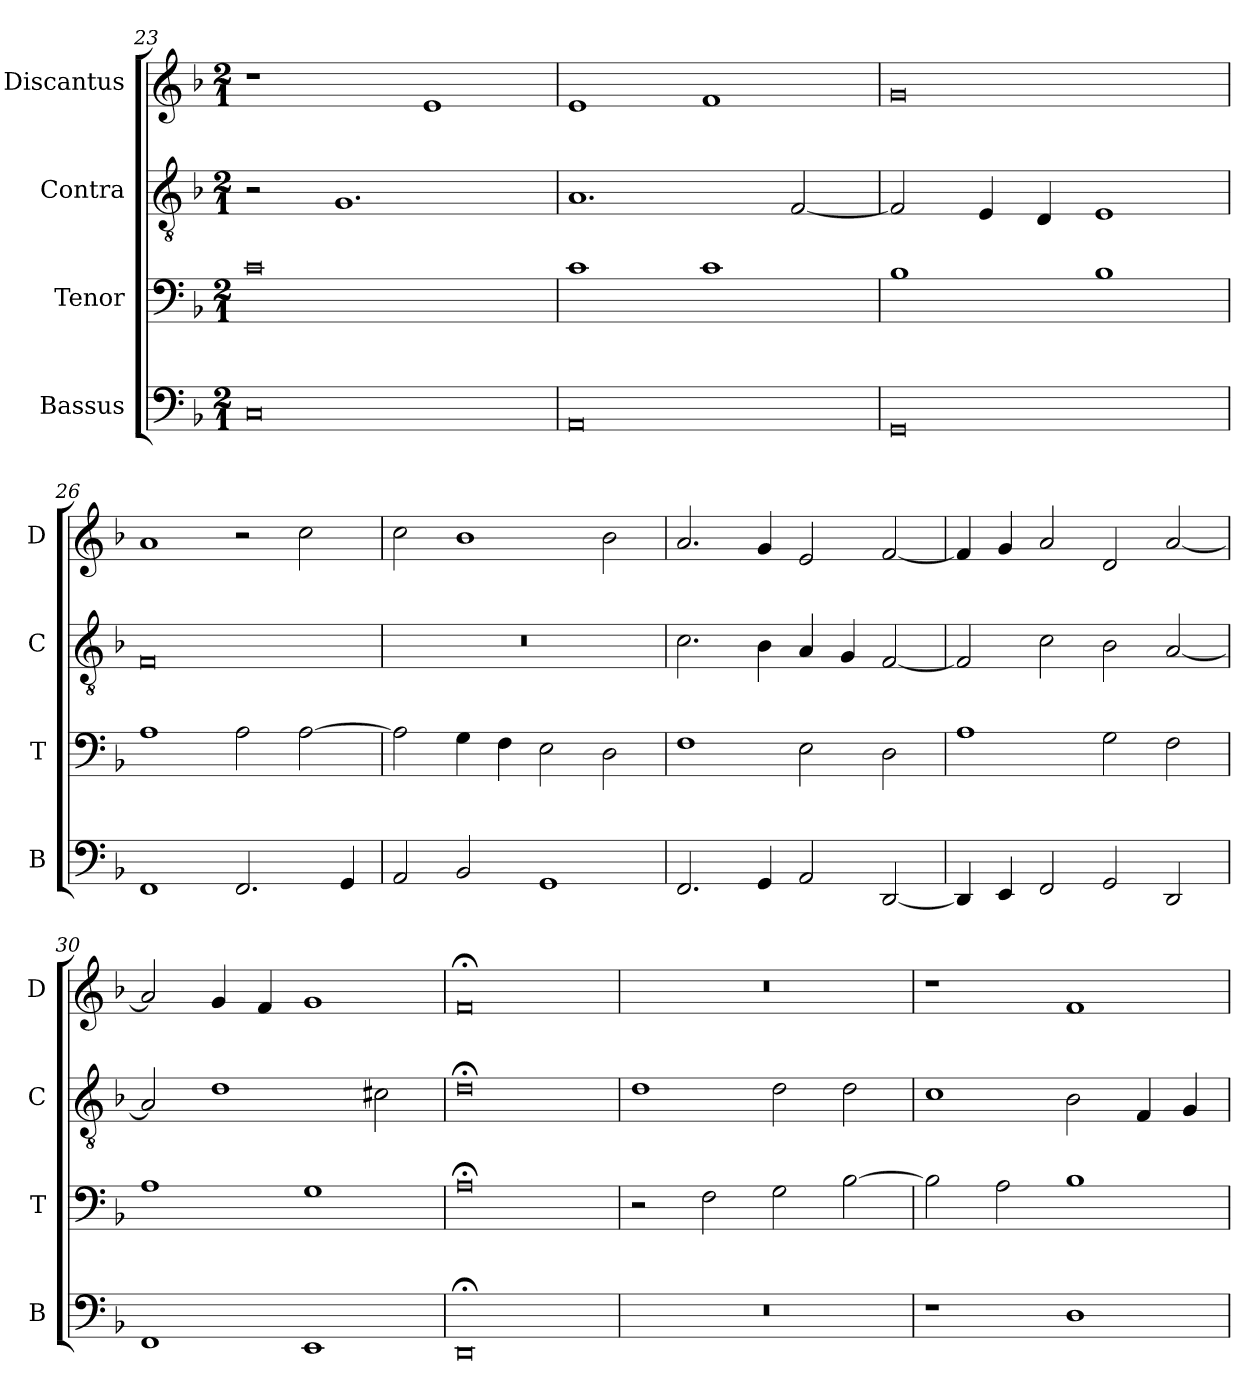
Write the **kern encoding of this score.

**kern	**kern	**kern	**kern
*part4	*part3	*part2	*part1
*staff4	*staff3	*staff2	*staff1
*I"Bassus	*I"Tenor	*I"Contra	*I"Discantus
*I'B	*I'T	*I'C	*I'D
*clefF4	*clefF4	*clefGv2	*clefG2
*k[b-]	*k[b-]	*k[b-]	*k[b-]
*M2/1	*M2/1	*M2/1	*M2/1
=23	=23	=23	=23
0C	0c	2r	1r
.	.	1.G	.
.	.	.	1e
=24	=24	=24	=24
0AA	1c	1.A	1e
.	1c	.	1f
.	.	[2F/	.
=25	=25	=25	=25
0GG	1B-	2F/]	0g
.	.	4E/	.
.	.	4D/	.
.	1B-	1E	.
=26	=26	=26	=26
1FF	1A	0F	1a
2.FF/	2A\	.	2r
.	[2A\	.	2cc\
4GG/	.	.	.
=27	=27	=27	=27
2AA/	2A\]	0r	2cc\
2BB-/	4G\	.	1b-
.	4F\	.	.
1GG	2E\	.	.
.	2D\	.	2b-\
=28	=28	=28	=28
2.FF/	1F	2.c\	2.a/
4GG/	.	4B-\	4g/
2AA/	2E\	4A/	2e/
.	.	4G/	.
[2DD/	2D\	[2F/	[2f/
=29	=29	=29	=29
4DD/]	1A	2F/]	4f/]
4EE/	.	.	4g/
2FF/	.	2c\	2a/
2GG/	2G\	2B-\	2d/
2DD/	2F\	[2A/	[2a/
=30	=30	=30	=30
1FF	1A	2A/]	2a/]
.	.	1d	4g/
.	.	.	4f/
1EE	1G	.	1g
.	.	2c#X\	.
=31	=31	=31	=31
0DD;<	0A;<	0d;<	0f;<
=32	=32	=32	=32
0r	2r	1d	0r
.	2F\	.	.
.	2G\	2d\	.
.	[2B-\	2d\	.
=33	=33	=33	=33
1r	2B-\]	1c	1r
.	2A\	.	.
1D	1B-	2B-\	1f
.	.	4F/	.
.	.	4G/	.
=	=	=	=
*-	*-	*-	*-
